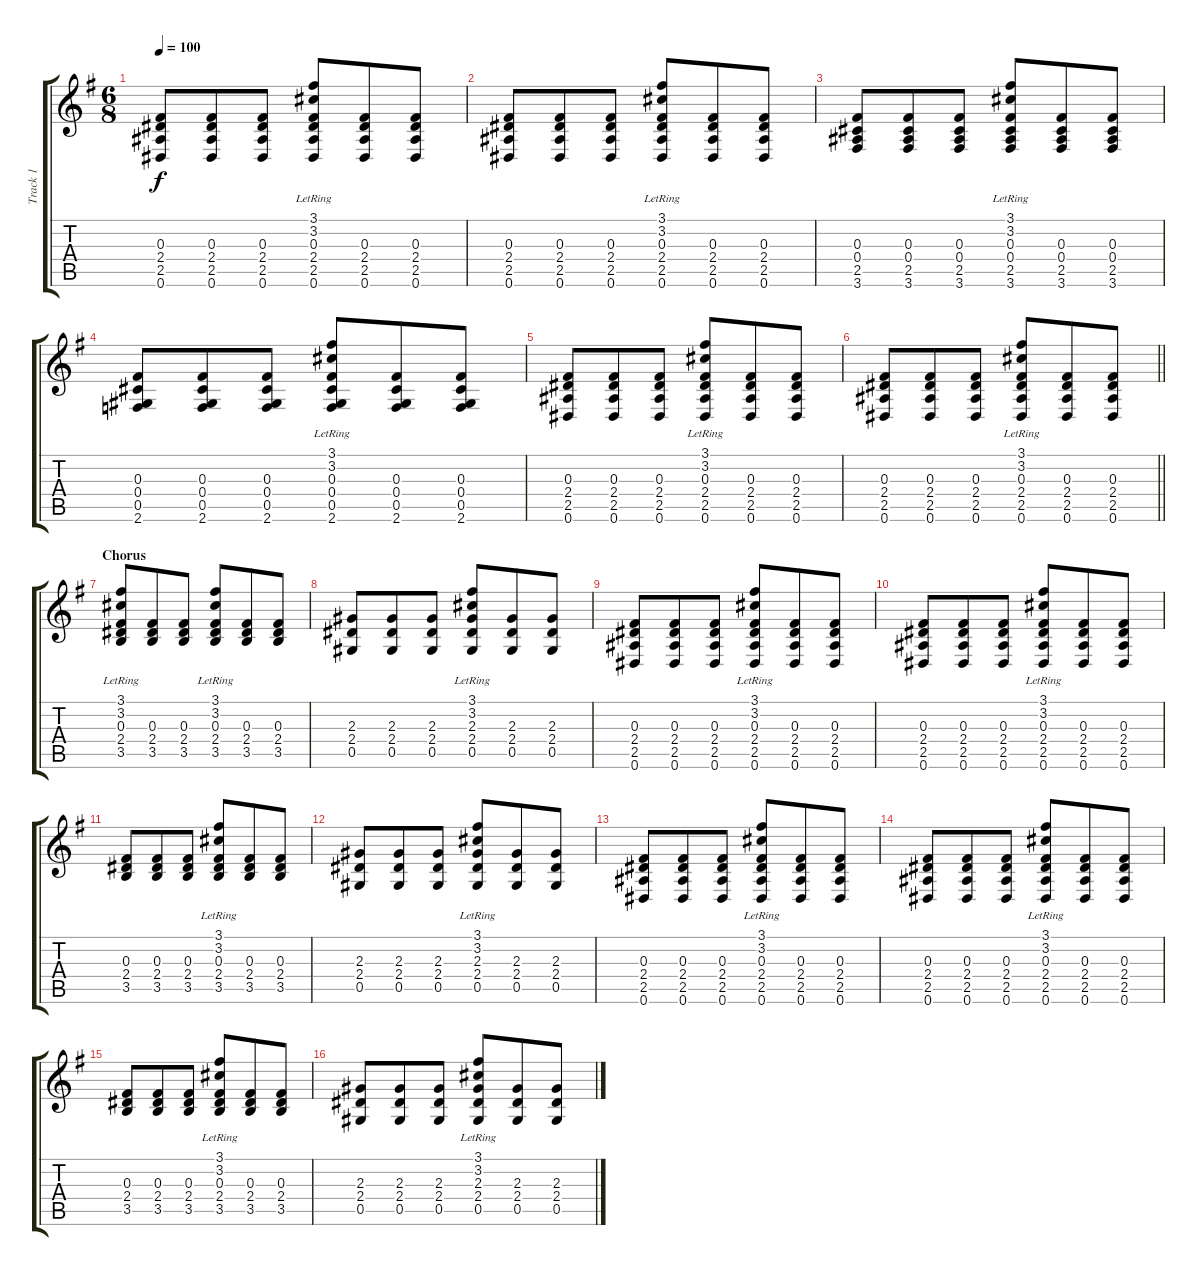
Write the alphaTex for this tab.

\track ("Track 1" "Track 1") {instrument acousticguitarsteel}
\staff {score tabs}
\tuning (Eb4 Bb3 Gb3 Db3 Ab2 Eb2) {hide}
\ts (6 8)
\tempo 100
\clef g2
\ks g
(0.3 2.4 2.5 0.6).8{dy f} (0.3 2.4 2.5 0.6).8 (0.3 2.4 2.5 0.6).8 (3.1{lr} 3.2{lr} 0.3{lr} 2.4{lr} 2.5{lr} 0.6{lr}).8 (0.3 2.4 2.5 0.6).8 (0.3 2.4 2.5 0.6).8 |
(0.3 2.4 2.5 0.6).8 (0.3 2.4 2.5 0.6).8 (0.3 2.4 2.5 0.6).8 (3.1{lr} 3.2{lr} 0.3{lr} 2.4{lr} 2.5{lr} 0.6{lr}).8 (0.3 2.4 2.5 0.6).8 (0.3 2.4 2.5 0.6).8 |
(0.3 0.4 2.5 3.6).8 (0.3 0.4 2.5 3.6).8 (0.3 0.4 2.5 3.6).8 (3.1{lr} 3.2{lr} 0.3{lr} 0.4{lr} 2.5{lr} 3.6{lr}).8 (0.3 0.4 2.5 3.6).8 (0.3 0.4 2.5 3.6).8 |
(0.3 0.4 0.5 2.6).8 (0.3 0.4 0.5 2.6).8 (0.3 0.4 0.5 2.6).8 (3.1{lr} 3.2{lr} 0.3{lr} 0.4{lr} 0.5{lr} 2.6{lr}).8 (0.3 0.4 0.5 2.6).8 (0.3 0.4 0.5 2.6).8 |
(0.3 2.4 2.5 0.6).8 (0.3 2.4 2.5 0.6).8 (0.3 2.4 2.5 0.6).8 (3.1{lr} 3.2{lr} 0.3{lr} 2.4{lr} 2.5{lr} 0.6{lr}).8 (0.3 2.4 2.5 0.6).8 (0.3 2.4 2.5 0.6).8 |
\barLineRight lightlight
(0.3 2.4 2.5 0.6).8 (0.3 2.4 2.5 0.6).8 (0.3 2.4 2.5 0.6).8 (3.1{lr} 3.2{lr} 0.3{lr} 2.4{lr} 2.5{lr} 0.6{lr}).8 (0.3 2.4 2.5 0.6).8 (0.3 2.4 2.5 0.6).8 |
\section ("" "Chorus")
(3.1{lr} 3.2{lr} 0.3{lr} 2.4{lr} 3.5{lr}).8 (0.3 2.4 3.5).8 (0.3 2.4 3.5).8 (3.1{lr} 3.2{lr} 0.3{lr} 2.4{lr} 3.5{lr}).8 (0.3 2.4 3.5).8 (0.3 2.4 3.5).8 |
(2.3 2.4 0.5).8 (2.3 2.4 0.5).8 (2.3 2.4 0.5).8 (3.1{lr} 3.2{lr} 2.3{lr} 2.4{lr} 0.5{lr}).8 (2.3 2.4 0.5).8 (2.3 2.4 0.5).8 |
(0.3 2.4 2.5 0.6).8 (0.3 2.4 2.5 0.6).8 (0.3 2.4 2.5 0.6).8 (3.1{lr} 3.2{lr} 0.3{lr} 2.4{lr} 2.5{lr} 0.6{lr}).8 (0.3 2.4 2.5 0.6).8 (0.3 2.4 2.5 0.6).8 |
(0.3 2.4 2.5 0.6).8 (0.3 2.4 2.5 0.6).8 (0.3 2.4 2.5 0.6).8 (3.1{lr} 3.2 0.3{lr} 2.4{lr} 2.5{lr} 0.6{lr}).8 (0.3 2.4 2.5 0.6).8 (0.3 2.4 2.5 0.6).8 |
(0.3 2.4 3.5).8 (0.3 2.4 3.5).8 (0.3 2.4 3.5).8 (3.1{lr} 3.2{lr} 0.3{lr} 2.4{lr} 3.5{lr}).8 (0.3 2.4 3.5).8 (0.3 2.4 3.5).8 |
(2.3 2.4 0.5).8 (2.3 2.4 0.5).8 (2.3 2.4 0.5).8 (3.1{lr} 3.2{lr} 2.3{lr} 2.4{lr} 0.5{lr}).8 (2.3 2.4 0.5).8 (2.3 2.4 0.5).8 |
(0.3 2.4 2.5 0.6).8 (0.3 2.4 2.5 0.6).8 (0.3 2.4 2.5 0.6).8 (3.1{lr} 3.2{lr} 0.3{lr} 2.4{lr} 2.5{lr} 0.6{lr}).8 (0.3 2.4 2.5 0.6).8 (0.3 2.4 2.5 0.6).8 |
(0.3 2.4 2.5 0.6).8 (0.3 2.4 2.5 0.6).8 (0.3 2.4 2.5 0.6).8 (3.1{lr} 3.2 0.3{lr} 2.4{lr} 2.5{lr} 0.6{lr}).8 (0.3 2.4 2.5 0.6).8 (0.3 2.4 2.5 0.6).8 |
(0.3 2.4 3.5).8 (0.3 2.4 3.5).8 (0.3 2.4 3.5).8 (3.1{lr} 3.2{lr} 0.3{lr} 2.4{lr} 3.5{lr}).8 (0.3 2.4 3.5).8 (0.3 2.4 3.5).8 |
(2.3 2.4 0.5).8 (2.3 2.4 0.5).8 (2.3 2.4 0.5).8 (3.1{lr} 3.2{lr} 2.3{lr} 2.4{lr} 0.5{lr}).8 (2.3 2.4 0.5).8 (2.3 2.4 0.5).8
